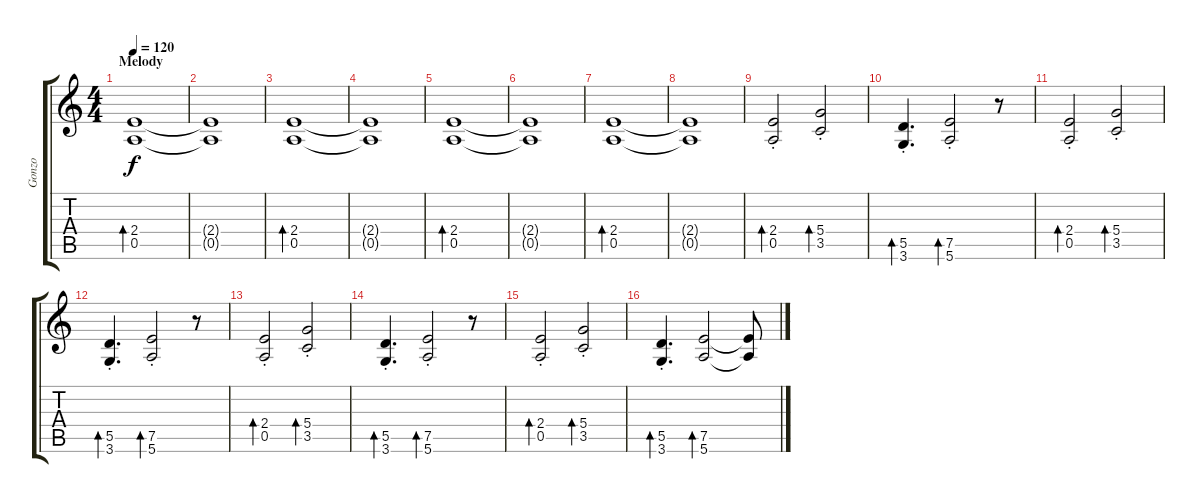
\track ("Gonzo" "Gonzo") {instrument distortionguitar}
\staff {score tabs}
\tuning (E4 B3 G3 D3 A2 E2) {hide}
\ts (4 4)
\section ("" "Melody")
\tempo 120
\clef g2
\ks c
(2.4 0.5).1{bd 120 dy f} |
(2.4{t} 0.5{t}).1 |
(2.4 0.5).1{bd 120} |
(2.4{t} 0.5{t}).1 |
(2.4 0.5).1{bd 120} |
(2.4{t} 0.5{t}).1 |
(2.4 0.5).1{bd 120} |
(2.4{t} 0.5{t}).1 |
(2.4{st} 0.5{st}).2{bd 120} (5.4{st} 3.5{st}).2{bd 120} |
(5.5{st} 3.6{st}).4{d bd 120} (7.5{st} 5.6{st}).2{bd 120} r.8 |
(2.4{st} 0.5{st}).2{bd 120} (5.4{st} 3.5{st}).2{bd 120} |
(5.5{st} 3.6{st}).4{d bd 120} (7.5{st} 5.6{st}).2{bd 120} r.8 |
(2.4{st} 0.5{st}).2{bd 120} (5.4{st} 3.5{st}).2{bd 120} |
(5.5{st} 3.6{st}).4{d bd 120} (7.5{st} 5.6{st}).2{bd 120} r.8 |
(2.4{st} 0.5{st}).2{bd 120} (5.4{st} 3.5{st}).2{bd 120} |
(5.5{st} 3.6{st}).4{d bd 120} (7.5 5.6).2{bd 120} (7.5{t} 5.6{t}).8
